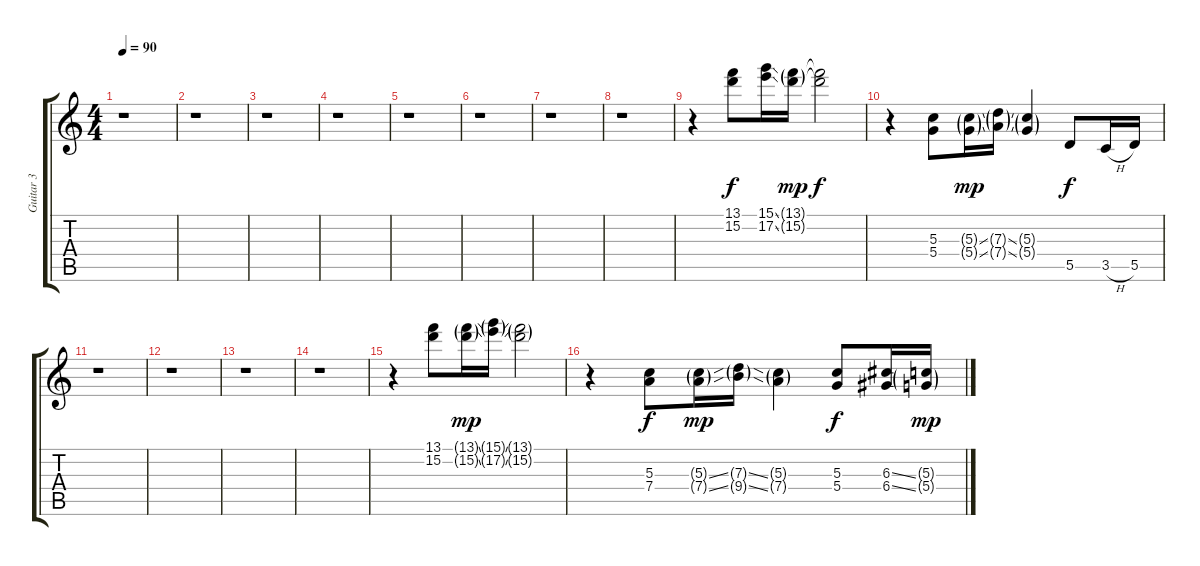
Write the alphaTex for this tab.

\track ("Guitar 3" "Guitar 3") {instrument electricguitarjazz}
\staff {score tabs}
\tuning (E4 B3 G3 D3 A2 E2) {hide}
\ts (4 4)
\tempo 90
\clef g2
\ks c
r.1{dy mp} |
r.1 |
r.1 |
r.1 |
r.1 |
r.1 |
r.1 |
r.1 |
r.4 (13.1 15.2).8{dy f} (15.1{ss} 17.2{ss}).16 (13.1{g} 15.2{g}).16{dy mp} (13.1{t} 15.2{t}).2{dy f} |
r.4 (5.3 5.4).8 (5.3{ss g} 5.4{ss g}).16{dy mp} (7.3{ss g} 7.4{ss g}).16 (5.3{g} 5.4{g}).4 5.5.8{dy f} 3.5{h}.16 5.5.16 |
r.1 |
r.1 |
r.1 |
r.1 |
r.4 (13.1 15.2).8 (13.1{ss g} 15.2{ss g}).16{dy mp} (15.1{ss g} 17.2{ss g}).16 (13.1{g} 15.2{g}).2 |
r.4 (5.3 7.4).8{dy f} (5.3{ss g} 7.4{ss g}).16{dy mp} (7.3{ss g} 9.4{ss g}).16 (5.3{g} 7.4{g}).4 (5.3 5.4).8{dy f} (6.3{ss} 6.4{ss}).16 (5.3{g} 5.4{g}).16{dy mp}
